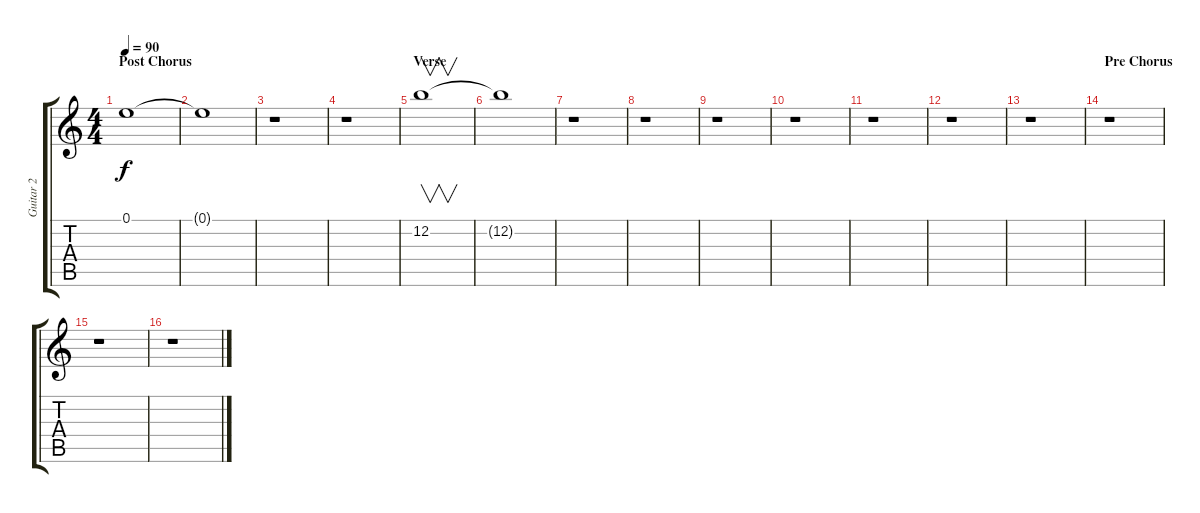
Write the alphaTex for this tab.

\track ("Guitar 2" "Guitar 2") {instrument overdrivenguitar}
\staff {score tabs}
\tuning (E4 B3 G3 D3 A2 E2) {hide}
\ts (4 4)
\section ("" "Post Chorus")
\tempo 90
\clef g2
\ks c
0.1.1{dy f volume 0} |
0.1{t}.1 |
r.1{volume 11} |
r.1 |
\section ("" "Verse")
12.2.1{v volume 0 instrument overdrivenguitar} |
12.2{t}.1 |
r.1{volume 11} |
r.1 |
r.1 |
r.1 |
r.1 |
r.1 |
r.1 |
\section ("" "Pre Chorus")
r.1 |
r.1 |
r.1
